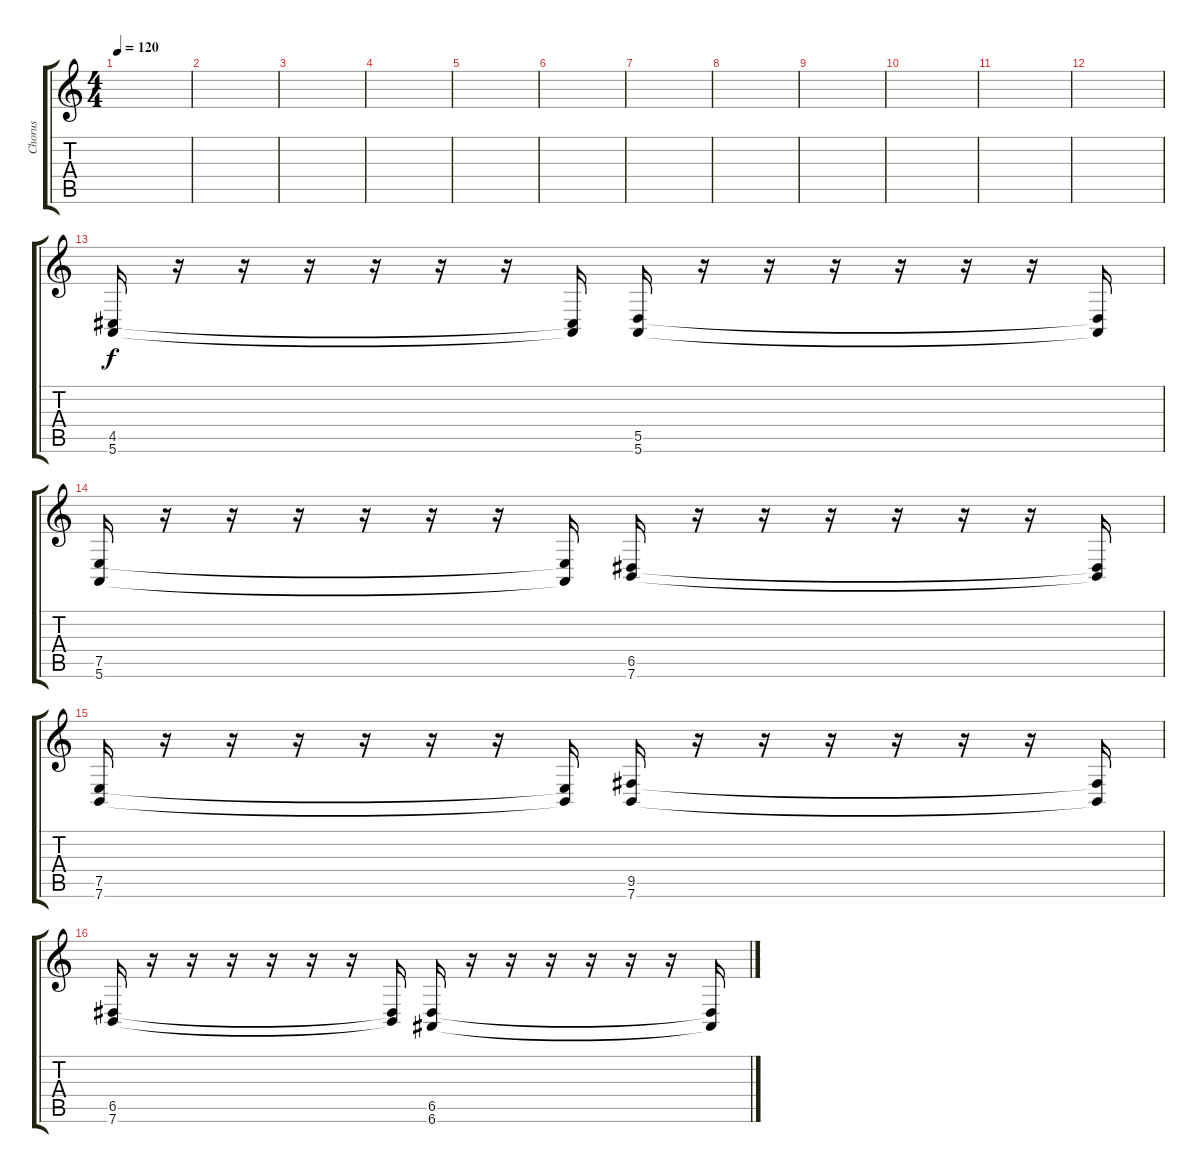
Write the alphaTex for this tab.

\track ("Chorus" "Chorus") {instrument tremolostrings}
\staff {score tabs}
\tuning (E4 B3 G3 D3 A2 E2) {hide}
\ts (4 4)
\tempo 120
\clef g2
\ks c
|
|
|
|
|
|
|
|
|
|
|
|
(4.5 5.6).16 r.16 r.16 r.16 r.16 r.16 r.16 (4.5{t} 5.6{t}).16 (5.5 5.6).16 r.16 r.16 r.16 r.16 r.16 r.16 (5.5{t} 5.6{t}).16 |
(7.5 5.6).16 r.16 r.16 r.16 r.16 r.16 r.16 (7.5{t} 5.6{t}).16 (6.5 7.6).16 r.16 r.16 r.16 r.16 r.16 r.16 (6.5{t} 7.6{t}).16 |
(7.5 7.6).16 r.16 r.16 r.16 r.16 r.16 r.16 (7.5{t} 7.6{t}).16 (9.5 7.6).16 r.16 r.16 r.16 r.16 r.16 r.16 (9.5{t} 7.6{t}).16 |
(6.5 7.6).16 r.16 r.16 r.16 r.16 r.16 r.16 (6.5{t} 7.6{t}).16 (6.5 6.6).16 r.16 r.16 r.16 r.16 r.16 r.16 (6.5{t} 6.6{t}).16
